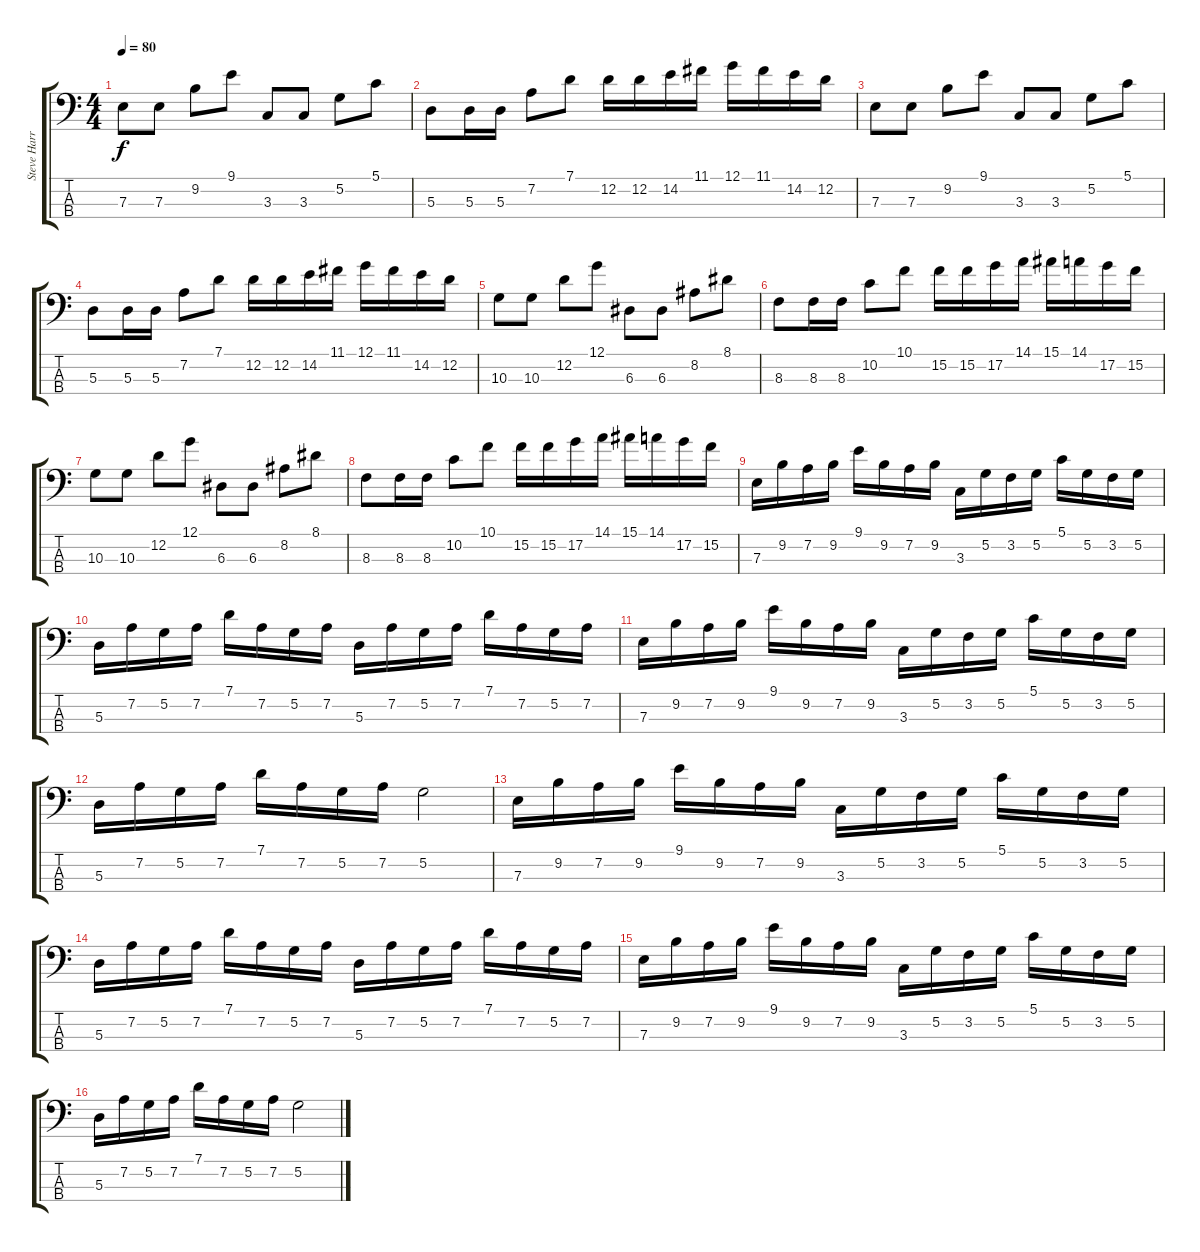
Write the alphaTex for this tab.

\track ("Steve Harris" "Steve Harr") {instrument electricbasspick}
\staff {score tabs}
\tuning (G2 D2 A1 E1) {hide}
\ts (4 4)
\tempo 80
\clef f4
\ks c
7.3.8{dy f} 7.3.8 9.2.8 9.1.8 3.3.8 3.3.8 5.2.8 5.1.8 |
5.3.8 5.3.16 5.3.16 7.2.8 7.1.8 12.2.16 12.2.16 14.2.16 11.1.16 12.1.16 11.1.16 14.2.16 12.2.16 |
7.3.8 7.3.8 9.2.8 9.1.8 3.3.8 3.3.8 5.2.8 5.1.8 |
5.3.8 5.3.16 5.3.16 7.2.8 7.1.8 12.2.16 12.2.16 14.2.16 11.1.16 12.1.16 11.1.16 14.2.16 12.2.16 |
10.3.8 10.3.8 12.2.8 12.1.8 6.3.8 6.3.8 8.2.8 8.1.8 |
8.3.8 8.3.16 8.3.16 10.2.8 10.1.8 15.2.16 15.2.16 17.2.16 14.1.16 15.1.16 14.1.16 17.2.16 15.2.16 |
10.3.8 10.3.8 12.2.8 12.1.8 6.3.8 6.3.8 8.2.8 8.1.8 |
8.3.8 8.3.16 8.3.16 10.2.8 10.1.8 15.2.16 15.2.16 17.2.16 14.1.16 15.1.16 14.1.16 17.2.16 15.2.16 |
7.3.16 9.2.16 7.2.16 9.2.16 9.1.16 9.2.16 7.2.16 9.2.16 3.3.16 5.2.16 3.2.16 5.2.16 5.1.16 5.2.16 3.2.16 5.2.16 |
5.3.16 7.2.16 5.2.16 7.2.16 7.1.16 7.2.16 5.2.16 7.2.16 5.3.16 7.2.16 5.2.16 7.2.16 7.1.16 7.2.16 5.2.16 7.2.16 |
7.3.16 9.2.16 7.2.16 9.2.16 9.1.16 9.2.16 7.2.16 9.2.16 3.3.16 5.2.16 3.2.16 5.2.16 5.1.16 5.2.16 3.2.16 5.2.16 |
5.3.16 7.2.16 5.2.16 7.2.16 7.1.16 7.2.16 5.2.16 7.2.16 5.2.2 |
7.3.16 9.2.16 7.2.16 9.2.16 9.1.16 9.2.16 7.2.16 9.2.16 3.3.16 5.2.16 3.2.16 5.2.16 5.1.16 5.2.16 3.2.16 5.2.16 |
5.3.16 7.2.16 5.2.16 7.2.16 7.1.16 7.2.16 5.2.16 7.2.16 5.3.16 7.2.16 5.2.16 7.2.16 7.1.16 7.2.16 5.2.16 7.2.16 |
7.3.16 9.2.16 7.2.16 9.2.16 9.1.16 9.2.16 7.2.16 9.2.16 3.3.16 5.2.16 3.2.16 5.2.16 5.1.16 5.2.16 3.2.16 5.2.16 |
5.3.16 7.2.16 5.2.16 7.2.16 7.1.16 7.2.16 5.2.16 7.2.16 5.2.2
